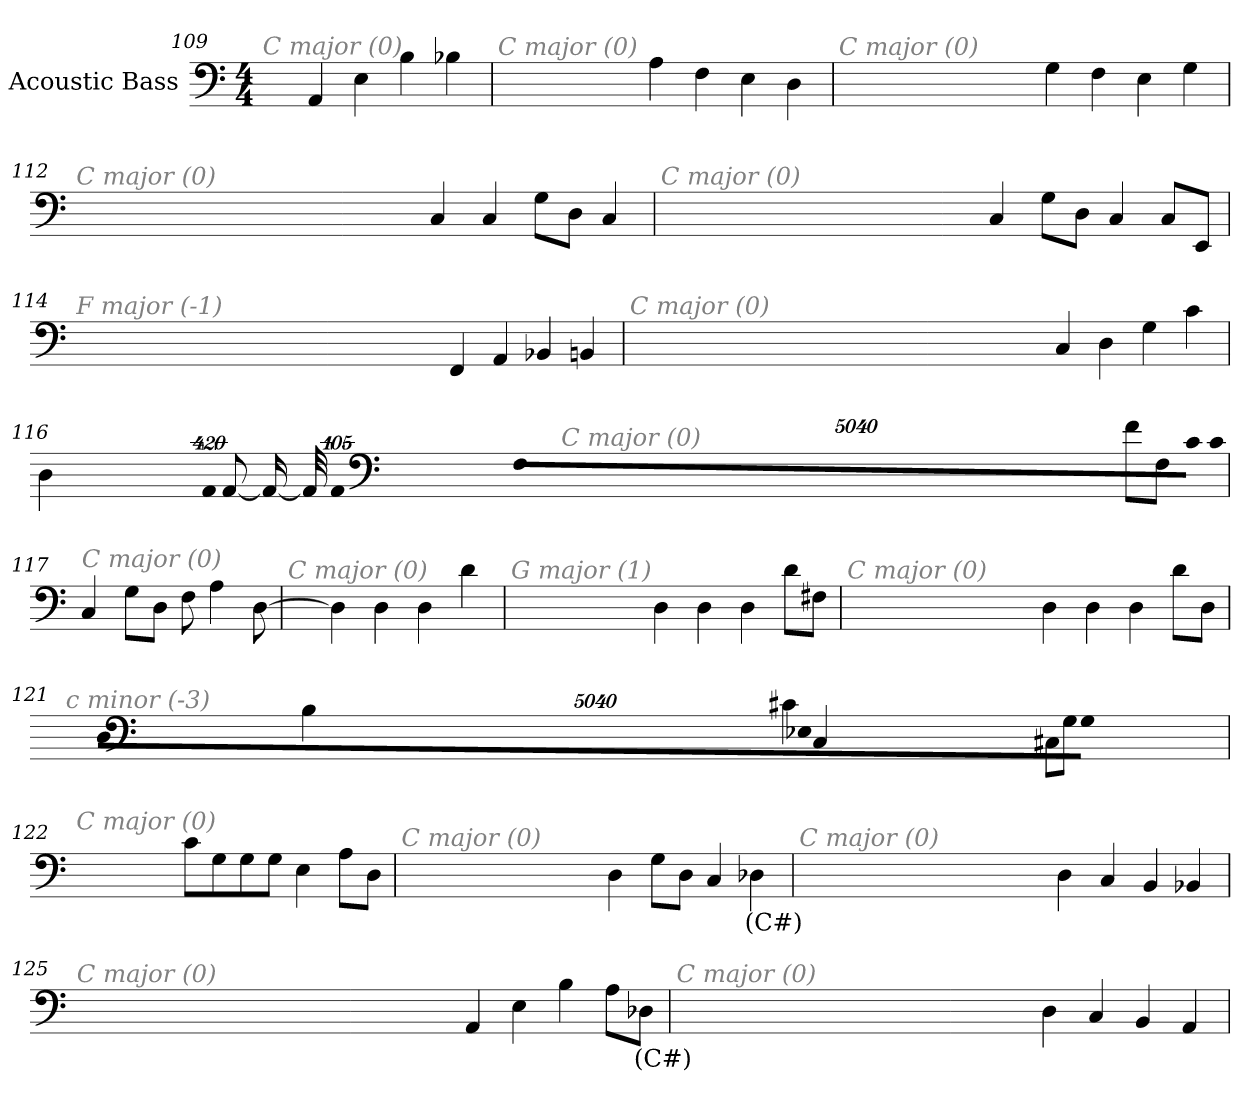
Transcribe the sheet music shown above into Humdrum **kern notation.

**kern	**text
*part1	*part1
*staff1	*staff1
*I"Acoustic Bass	*
*clefF4	*
*ITrd7c12	*
*k[]	*
*C:	*
*M4/4	*
=109	=109
!LO:TX:i:color=#808080:t=C major (0)	!
4AAA	.
4EE	.
4BB	.
4BB-X	.
=110	=110
!LO:TX:i:color=#808080:t=C major (0)	!
4AA	.
4FF	.
4EE	.
4DD	.
=111	=111
!LO:TX:i:color=#808080:t=C major (0)	!
4GG	.
4FF	.
4EE	.
4GG	.
=112	=112
!LO:TX:i:color=#808080:t=C major (0)	!
4CC	.
4CC	.
8GGL	.
8DDJ	.
4CC	.
=113	=113
!LO:TX:i:color=#808080:t=C major (0)	!
4CC	.
8GGL	.
8DDJ	.
4CC	.
8CCL	.
8EEEJ	.
=114	=114
!LO:TX:i:color=#808080:t=F major (-1)	!
4FFF	.
4AAA	.
4BBB-X	.
4BBBn	.
=115	=115
!LO:TX:i:color=#808080:t=C major (0)	!
4CC	.
4DD	.
4GG	.
4C	.
=116	=116
!LO:TX:i:color=#808080:t=C major (0)	!
8FL	.
8FFJ	.
!LO:N:vis=8	!
40320%3347CL	.
!LO:N:vis=8	!
40320%3347C	.
!LO:N:vis=8	!
40320%3347FFJ	.
!LO:N:vis=1024	!
[13440%13AAA	.
8AAA_	.
16AAA_	.
32AAA_	.
!LO:N:vis=1024%31	!
13440%407AAA]	.
4DD	.
=117	=117
!LO:TX:i:color=#808080:t=C major (0)	!
4CC	.
8GGL	.
8DDJ	.
8FF	.
4AA	.
[8DD	.
=118	=118
!LO:TX:i:color=#808080:t=C major (0)	!
4DD]	.
4DD	.
4DD	.
4D	.
=119	=119
!LO:TX:i:color=#808080:t=G major (1)	!
4DD	.
4DD	.
4DD	.
8DL	.
8FF#XJ	.
=120	=120
!LO:TX:i:color=#808080:t=C major (0)	!
4DD	.
4DD	.
4DD	.
8DL	.
8DDJ	.
=121	=121
!LO:TX:i:color=#808080:t=c minor (-3)	!
8CC#XL	.
8GGJ	.
!LO:N:vis=8	!
40320%3347GGL	.
!LO:N:vis=8	!
40320%3347EE-X	.
!LO:N:vis=8	!
40320%3347DDJ	.
4CC#	.
8C#XL	.
8BBJ	.
=122	=122
!LO:TX:i:color=#808080:t=C major (0)	!
8CL	.
8GG	.
8GG	.
8GGJ	.
4EE	.
8AAL	.
8DDJ	.
=123	=123
!LO:TX:i:color=#808080:t=C major (0)	!
4DD	.
8GGL	.
8DDJ	.
4CC	.
4DD-Xi	(C#)
=124	=124
!LO:TX:i:color=#808080:t=C major (0)	!
4DD	.
4CC	.
4BBB	.
4BBB-X	.
=125	=125
!LO:TX:i:color=#808080:t=C major (0)	!
4AAA	.
4EE	.
4BB	.
8AAL	.
8DD-XiJ	(C#)
=126	=126
!LO:TX:i:color=#808080:t=C major (0)	!
4DD	.
4CC	.
4BBB	.
4AAA	.
=	=
*-	*-
